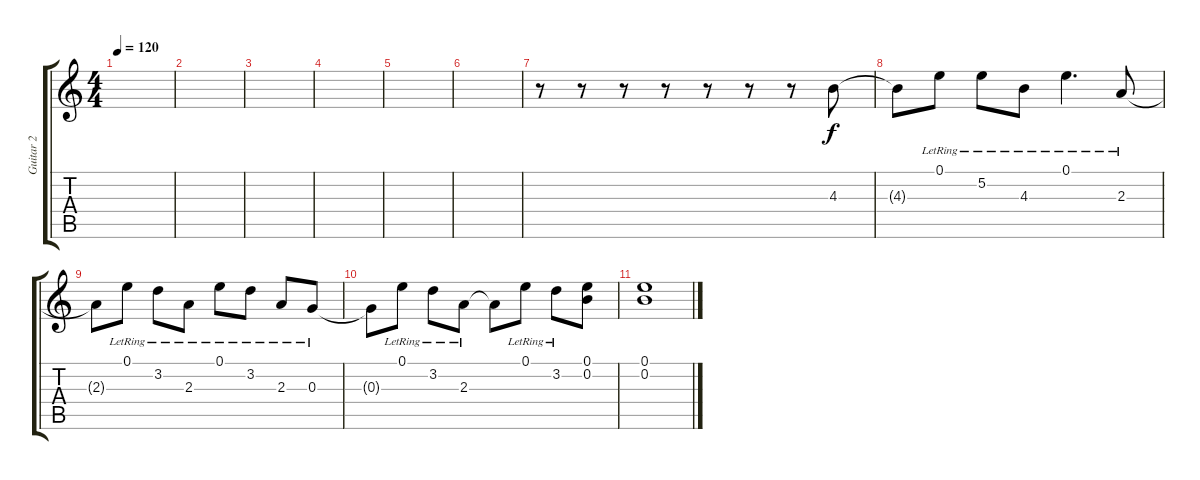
\track ("Guitar 2" "Guitar 2") {instrument acousticguitarnylon}
\staff {score tabs}
\tuning (E4 B3 G3 D3 A2 E2) {hide}
\ts (4 4)
\tempo 120
\clef g2
\ks c
|
|
|
|
|
|
r.8 r.8 r.8 r.8 r.8 r.8 r.8 4.3.8 |
4.3{t}.8 0.1{lr}.8 5.2{lr}.8 4.3{lr}.8 0.1{lr}.4{d} 2.3{lr}.8 |
2.3{t}.8 0.1{lr}.8 3.2{lr}.8 2.3{lr}.8 0.1{lr}.8 3.2{lr}.8 2.3{lr}.8 0.3{lr}.8 |
0.3{t}.8 0.1{lr}.8 3.2{lr}.8 2.3{lr}.8 2.3{t}.8 0.1{lr}.8 3.2{lr}.8 (0.1 0.2).8 |
(0.1 0.2).1
